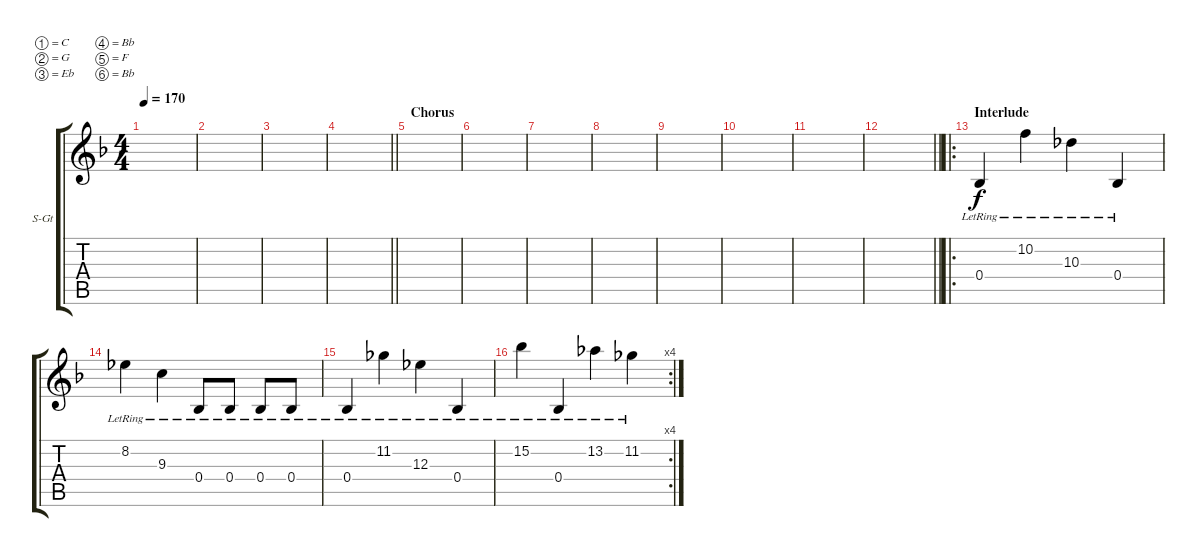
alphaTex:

\bracketExtendMode groupsimilarinstruments
\firstSystemTrackNameOrientation horizontal
\otherSystemsTrackNameOrientation horizontal
\track ("Steel Guitar" "S-Gt") {instrument acousticguitarsteel}
\staff {score tabs}
\tuning (C4 G3 Eb3 Bb2 F2 Bb1)
\ts (4 4)
\tempo 170
\clef g2
\scale
0.333333
\ks dminor
|
\scale
0.333333 |
\scale
0.333333 |
\scale
0.333333
\barLineRight lightlight
|
\section ("" "Chorus")
\scale
0.333333 |
\scale
0.333333 |
\scale
0.333333 |
\scale
0.333333 |
\scale
0.333333 |
\scale
0.333333 |
\scale
0.333333 |
\scale
0.333333
\barLineRight lightlight
|
\ro
\section ("" "Interlude")
\scale
0.333333 0.4{lr}.4 10.2{lr}.4 10.3{lr}.4 0.4{lr}.4 |
\scale
0.333333 8.2{lr}.4 9.3{lr}.4 0.4{lr}.8 0.4{lr}.8 0.4{lr}.8 0.4{lr}.8 |
\scale
0.333333 0.4{lr}.4 11.2{lr}.4 12.3{lr}.4 0.4{lr}.4 |
\rc 4
\scale
0.333333 15.2{lr}.4 0.4{lr}.4 13.2{lr}.4 11.2{lr}.4
